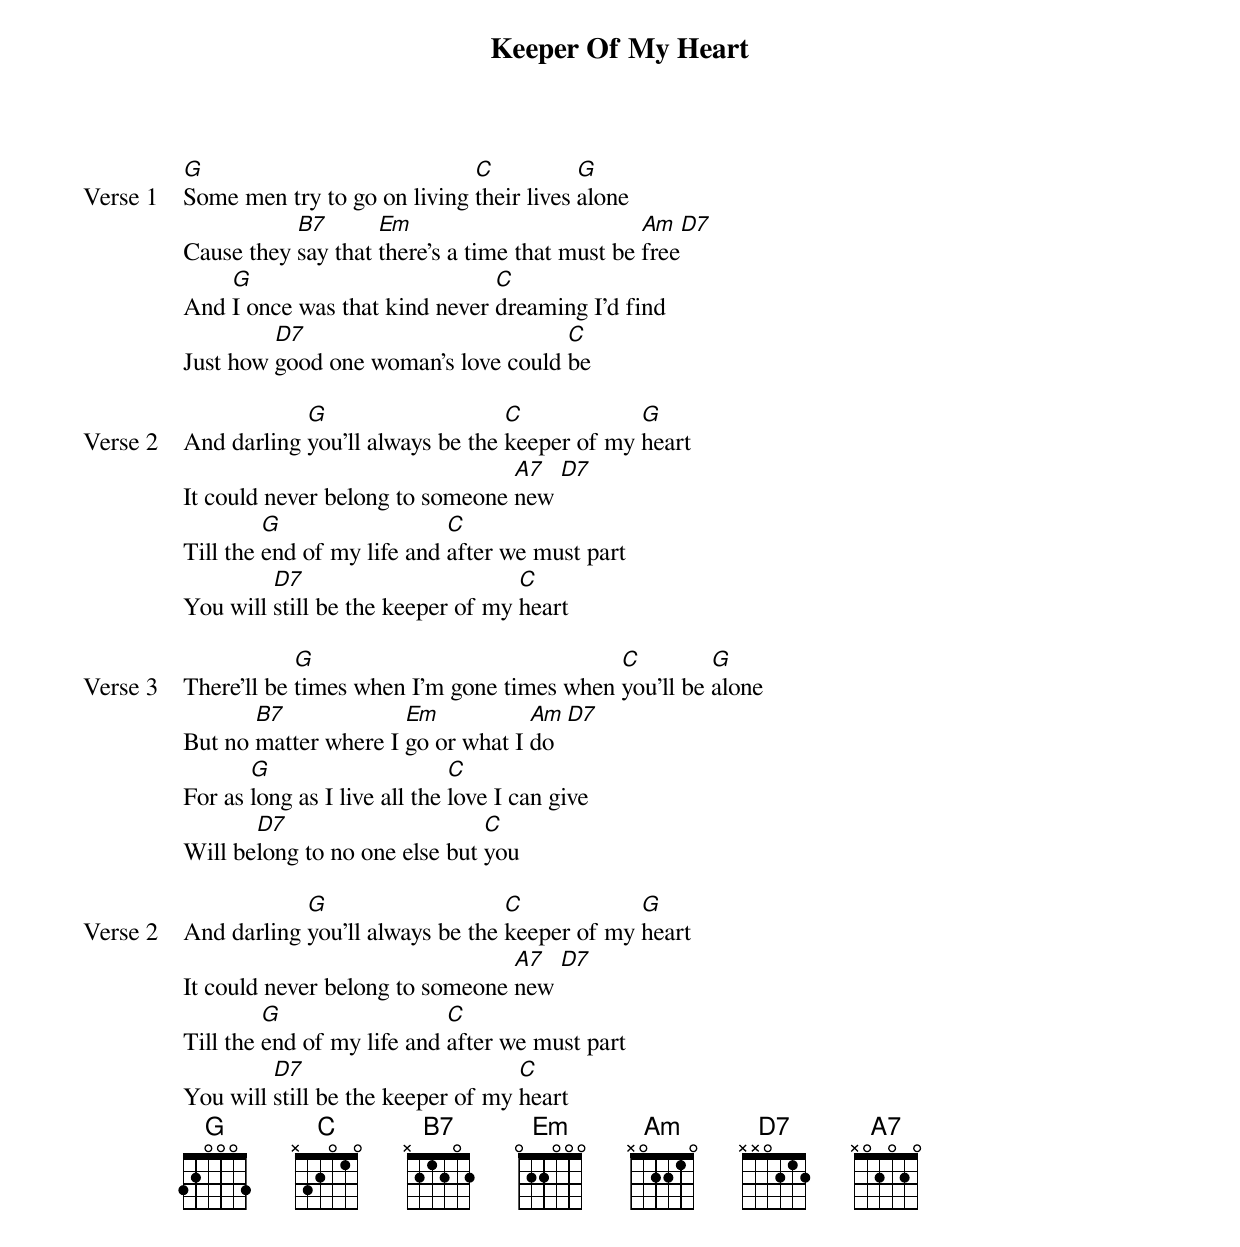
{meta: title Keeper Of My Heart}
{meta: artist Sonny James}
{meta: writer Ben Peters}

{start_of_verse: Verse 1}
[G]Some men try to go on living [C]their lives [G]alone
Cause they [B7]say that [Em]there’s a time that must be [Am]free[D7]
And [G]I once was that kind never [C]dreaming I’d find
Just how [D7]good one woman’s love could [C]be
{end_of_verse}

{start_of_verse: Verse 2}
And darling [G]you’ll always be the [C]keeper of my [G]heart
It could never belong to someone [A7]new [D7]
Till the [G]end of my life and [C]after we must part
You will [D7]still be the keeper of my [C]heart
{end_of_verse}

{start_of_verse: Verse 3}
There’ll be [G]times when I’m gone times when [C]you’ll be [G]alone
But no [B7]matter where I [Em]go or what I [Am]do  [D7]
For as [G]long as I live all the [C]love I can give
Will be[D7]long to no one else but [C]you
{end_of_verse}

{start_of_verse: Verse 2}
And darling [G]you’ll always be the [C]keeper of my [G]heart
It could never belong to someone [A7]new [D7]
Till the [G]end of my life and [C]after we must part
You will [D7]still be the keeper of my [C]heart
{end_of_verse}
